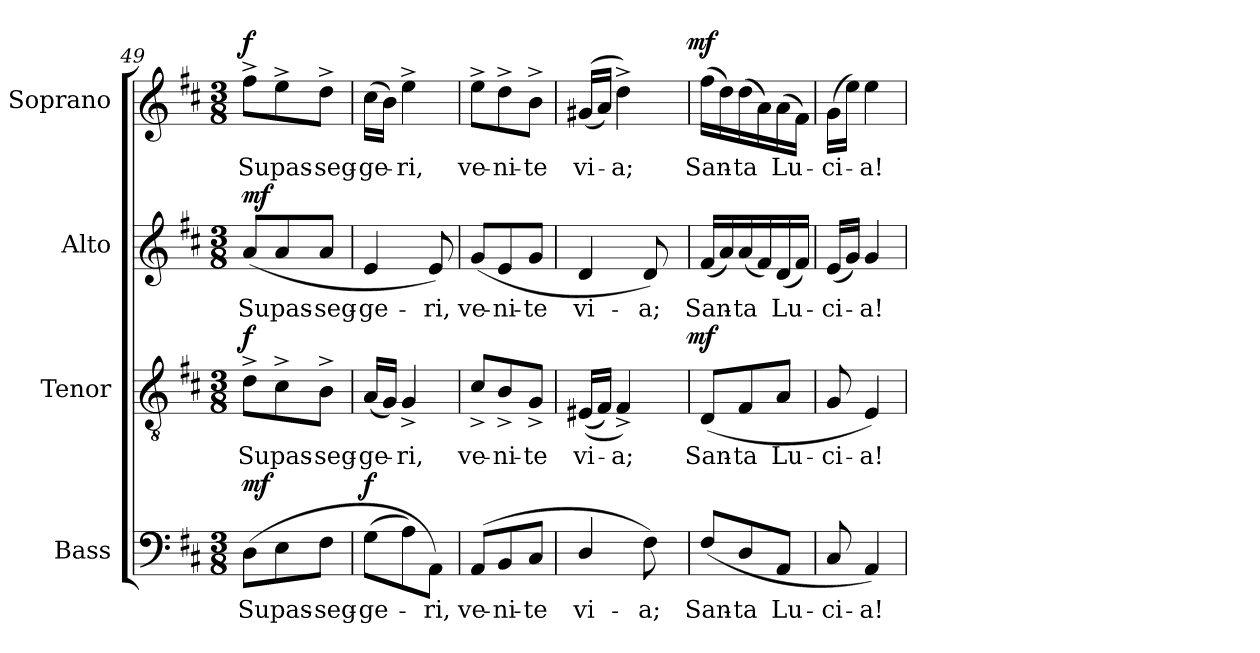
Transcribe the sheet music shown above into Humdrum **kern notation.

**kern	**text	**dynam	**kern	**text	**dynam	**kern	**text	**dynam	**kern	**text	**dynam
*part4	*part4	*part4	*part3	*part3	*part3	*part2	*part2	*part2	*part1	*part1	*part1
*staff4	*staff4	*staff4	*staff3	*staff3	*staff3	*staff2	*staff2	*staff2	*staff1	*staff1	*staff1
*I"Bass	*	*	*I"Tenor	*	*	*I"Alto	*	*	*I"Soprano	*	*
*I'B.	*	*	*I'T.	*	*	*I'A.	*	*	*I'S.	*	*
*clefF4	*	*	*clefGv2	*	*	*clefG2	*	*	*clefG2	*	*
*	*	*	*ITrd7c12	*	*	*	*	*	*	*	*
*k[f#c#]	*	*	*k[f#c#]	*	*	*k[f#c#]	*	*	*k[f#c#]	*	*
*D:	*	*	*D:	*	*	*D:	*	*	*D:	*	*
*M3/8	*	*	*M3/8	*	*	*M3/8	*	*	*M3/8	*	*
=49	=49	=49	=49	=49	=49	=49	=49	=49	=49	=49	=49
!	!LO:LY:b:color=#000000	!	!	!	!	!	!	!	!	!	!
!	!	!	!	!LO:LY:b:color=#000000	!	!	!	!	!	!	!
!	!	!	!	!	!	!	!LO:LY:b:color=#000000	!	!	!	!
!	!	!	!	!	!	!	!	!	!	!LO:LY:b:color=#000000	!
(8Di\L	Su	mf	8D^i\L	Su	f	(8ai/L	Su	mf	8ff#^i\L	Su	f
!	!LO:LY:b:color=#000000	!	!	!	!	!	!	!	!	!	!
!	!	!	!	!LO:LY:b:color=#000000	!	!	!	!	!	!	!
!	!	!	!	!	!	!	!LO:LY:b:color=#000000	!	!	!	!
!	!	!	!	!	!	!	!	!	!	!LO:LY:b:color=#000000	!
8Ei\	pas-	.	8C#^i\	pas-	.	8ai/	pas-	.	8ee^i\	pas-	.
!	!LO:LY:b:color=#000000	!	!	!	!	!	!	!	!	!	!
!	!	!	!	!LO:LY:b:color=#000000	!	!	!	!	!	!	!
!	!	!	!	!	!	!	!LO:LY:b:color=#000000	!	!	!	!
!	!	!	!	!	!	!	!	!	!	!LO:LY:b:color=#000000	!
8F#i\J	-seg-	.	8BB^i\J	-seg-	.	8ai/J	-seg-	.	8dd^i\J	-seg-	.
!!LO:LB:g=z
=50	=50	=50	=50	=50	=50	=50	=50	=50	=50	=50	=50
!	!LO:LY:b:color=#000000	!	!	!	!	!	!	!	!	!	!
!	!	!	!	!LO:LY:b:color=#000000	!	!	!	!	!	!	!
!	!	!	!	!	!	!	!LO:LY:b:color=#000000	!	!	!	!
!	!	!	!	!	!	!	!	!	!	!LO:LY:b:color=#000000	!
(8Gi\L	-ge-	f	(16AAi/LL	-ge-	.	4ei/	-ge-	.	(16cc#i\LL	-ge-	.
.	.	.	16GGi/JJ)	.	.	.	.	.	16bi\JJ)	.	.
!	!	!	!	!LO:LY:b:color=#000000	!	!	!	!	!	!	!
!	!	!	!	!	!	!	!	!	!	!LO:LY:b:color=#000000	!
8Ai\)	.	.	4GG^i/	-ri,	.	.	.	.	4ee^i\	-ri,	.
!	!LO:LY:b:color=#000000	!	!	!	!	!	!	!	!	!	!
!	!	!	!	!	!	!	!LO:LY:b:color=#000000	!	!	!	!
8AAi\J)	-ri,	.	.	.	.	8ei/)	-ri,	.	.	.	.
=51	=51	=51	=51	=51	=51	=51	=51	=51	=51	=51	=51
!	!LO:LY:b:color=#000000	!	!	!	!	!	!	!	!	!	!
!	!	!	!	!LO:LY:b:color=#000000	!	!	!	!	!	!	!
!	!	!	!	!	!	!	!LO:LY:b:color=#000000	!	!	!	!
!	!	!	!	!	!	!	!	!	!	!LO:LY:b:color=#000000	!
(8AAi/L	ve-	.	8C#^i/L	ve-	.	(8gi/L	ve-	.	8ee^i\L	ve-	.
!	!LO:LY:b:color=#000000	!	!	!	!	!	!	!	!	!	!
!	!	!	!	!LO:LY:b:color=#000000	!	!	!	!	!	!	!
!	!	!	!	!	!	!	!LO:LY:b:color=#000000	!	!	!	!
!	!	!	!	!	!	!	!	!	!	!LO:LY:b:color=#000000	!
8BBi/	-ni-	.	8BB^i/	-ni-	.	8ei/	-ni-	.	8dd^i\	-ni-	.
!	!LO:LY:b:color=#000000	!	!	!	!	!	!	!	!	!	!
!	!	!	!	!LO:LY:b:color=#000000	!	!	!	!	!	!	!
!	!	!	!	!	!	!	!LO:LY:b:color=#000000	!	!	!	!
!	!	!	!	!	!	!	!	!	!	!LO:LY:b:color=#000000	!
8C#i/J	-te	.	8GG^i/J	-te	.	8gi/J	-te	.	8b^i\J	-te	.
=52	=52	=52	=52	=52	=52	=52	=52	=52	=52	=52	=52
!	!LO:LY:b:color=#000000	!	!	!	!	!	!	!	!	!	!
!	!	!	!	!LO:LY:b:color=#000000	!	!	!	!	!	!	!
!	!	!	!	!	!	!	!LO:LY:b:color=#000000	!	!	!	!
!	!	!	!	!	!	!	!	!	!	!LO:LY:b:color=#000000	!
*	*	*	*^	*	*	*	*	*	*^	*	*
4Di/	vi-	.	((16EE#Xi/LL	4ryy	vi-	.	4di/	vi-	.	((16g#Xi/LL	4ryy	vi-	.
.	.	.	16FF#i/JJ)	.	.	.	.	.	.	16ai/JJ)	.	.	.
!	!	!	!	!	!LO:LY:b:color=#000000	!	!	!	!	!	!	!	!
!	!	!	!	!	!	!	!	!	!	!	!	!LO:LY:b:color=#000000	!
.	.	.	4FF#^i/)	.	-a;	.	.	.	.	4dd^i\)	.	-a;	.
!	!LO:LY:b:color=#000000	!	!	!	!	!	!	!	!	!	!	!	!
!	!	!	!	!	!	!	!	!LO:LY:b:color=#000000	!	!	!	!	!
8F#i\)	-a;	.	.	16ryy	.	.	8di/)	-a;	.	.	16ryy	.	.
.	.	.	.	32ryy	.	.	.	.	.	.	32ryy	.	.
.	.	.	.	64ryy	.	.	.	.	.	.	64ryy	.	.
.	.	.	.	128...ryy	.	.	.	.	.	.	128...ryy	.	.
.	.	.	.	1024ryy	.	mf	.	.	.	.	1024ryy	.	mf
*	*	*	*v	*v	*	*	*	*	*	*v	*v	*	*
=53	=53	=53	=53	=53	=53	=53	=53	=53	=53	=53	=53
*	*	*	*^	*	*	*	*	*	*^	*	*
!	!LO:LY:b:color=#000000	!	!	!	!	!	!	!	!	!	!	!	!
*	*	*	*v	*v	*	*	*	*	*	*v	*v	*	*
*	*	*	*^	*	*	*	*	*	*^	*	*
!	!	!	!	!	!LO:LY:b:color=#000000	!	!	!	!	!	!	!	!
*	*	*	*v	*v	*	*	*	*	*	*v	*v	*	*
*	*	*	*^	*	*	*	*	*	*^	*	*
!	!	!	!	!	!	!	!	!LO:LY:b:color=#000000	!	!	!	!	!
*	*	*	*v	*v	*	*	*	*	*	*v	*v	*	*
*	*	*	*^	*	*	*	*	*	*^	*	*
!	!	!	!	!	!	!	!	!	!	!	!	!LO:LY:b:color=#000000	!
*	*	*	*v	*v	*	*	*	*	*	*v	*v	*	*
(8F#i/L	San-	.	(8DDi/L	San-	.	(16f#i/LL	San-	.	(16ff#i\LL	San-	.
.	.	.	.	.	.	16ai/)	.	.	16ddi\)	.	.
!	!LO:LY:b:color=#000000	!	!	!	!	!	!	!	!	!	!
!	!	!	!	!LO:LY:b:color=#000000	!	!	!	!	!	!	!
!	!	!	!	!	!	!	!LO:LY:b:color=#000000	!	!	!	!
!	!	!	!	!	!	!	!	!	!	!LO:LY:b:color=#000000	!
8Di/	-ta	.	8FF#i/	-ta	.	(16ai/	-ta	.	(16ddi\	-ta	.
.	.	.	.	.	.	16f#i/)	.	.	16ai\)	.	.
!	!LO:LY:b:color=#000000	!	!	!	!	!	!	!	!	!	!
!	!	!	!	!LO:LY:b:color=#000000	!	!	!	!	!	!	!
!	!	!	!	!	!	!	!LO:LY:b:color=#000000	!	!	!	!
!	!	!	!	!	!	!	!	!	!	!LO:LY:b:color=#000000	!
8AAi/J	Lu-	.	8AAi/J	Lu-	.	(16di/	Lu-	.	(16ai\	Lu-	.
.	.	.	.	.	.	16f#i/JJ)	.	.	16f#i\JJ)	.	.
=54	=54	=54	=54	=54	=54	=54	=54	=54	=54	=54	=54
!	!LO:LY:b:color=#000000	!	!	!	!	!	!	!	!	!	!
!	!	!	!	!LO:LY:b:color=#000000	!	!	!	!	!	!	!
!	!	!	!	!	!	!	!LO:LY:b:color=#000000	!	!	!	!
!	!	!	!	!	!	!	!	!	!	!LO:LY:b:color=#000000	!
8C#i/	-ci-	.	8GGi/	-ci-	.	(16ei/LL	-ci-	.	(16gi\LL	-ci-	.
.	.	.	.	.	.	16gi/JJ)	.	.	16eei\JJ)	.	.
!	!LO:LY:b:color=#000000	!	!	!	!	!	!	!	!	!	!
!	!	!	!	!LO:LY:b:color=#000000	!	!	!	!	!	!	!
!	!	!	!	!	!	!	!LO:LY:b:color=#000000	!	!	!	!
!	!	!	!	!	!	!	!	!	!	!LO:LY:b:color=#000000	!
4AAi/)	-a!	.	4EEi/)	-a!	.	4gi/	-a!	.	4eei\	-a!	.
=	=	=	=	=	=	=	=	=	=	=	=
*-	*-	*-	*-	*-	*-	*-	*-	*-	*-	*-	*-
